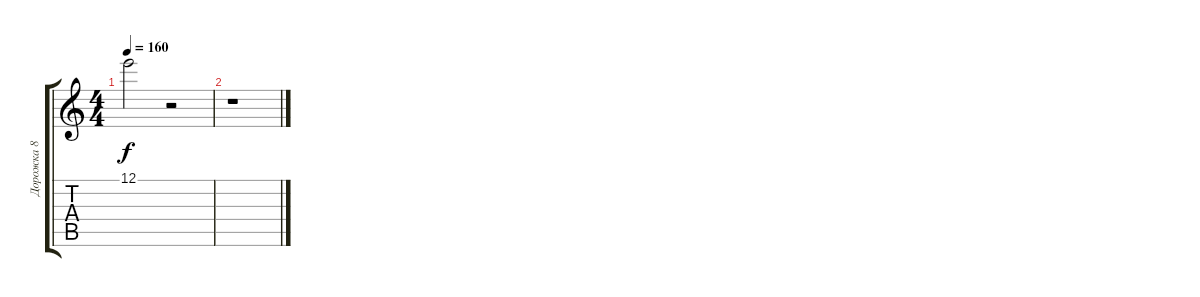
\track ("Дорожка 8" "Дорожка 8") {instrument overdrivenguitar}
\staff {score tabs}
\tuning (E4 B3 G3 D3 A2 E2) {hide}
\ts (4 4)
\tempo 160
\clef g2
\ks c
12.1{t}.2{dy f} r.2 |
r.1
